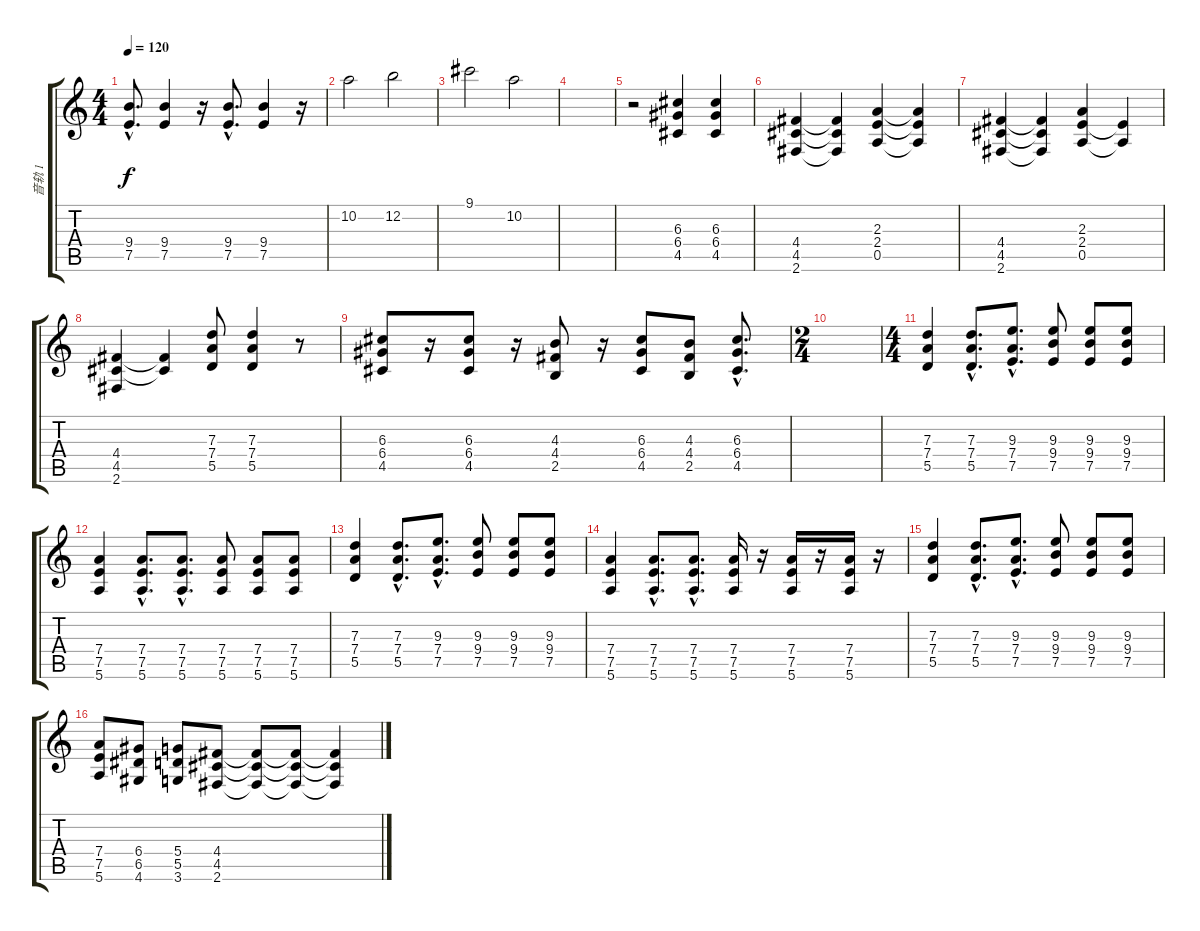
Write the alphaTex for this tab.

\track ("音轨 1" "音轨 1") {instrument distortionguitar}
\staff {score tabs}
\tuning (E4 B3 G3 D3 A2 E2) {hide}
\ts (4 4)
\tempo 120
\clef g2
\ks c
(9.4{hac} 7.5{hac}).8{d dy f} (9.4 7.5).4 r.16 (9.4{hac} 7.5{hac}).8{d} (9.4 7.5).4 r.16 |
10.2.2 12.2.2 |
9.1.2 10.2.2 |
|
r.2 (6.3 6.4 4.5).4 (6.3 6.4 4.5).4 |
(4.4 4.5 2.6).4 (4.4{t} 4.5{t} 2.6{t}).4 (2.3 2.4 0.5).4 (2.3{t} 2.4{t} 0.5{t}).4 |
(4.4 4.5 2.6).4 (4.4{t} 4.5{t} 2.6{t}).4 (2.3 2.4 0.5).4 (2.4{t} 0.5{t}).4 |
(4.4 4.5 2.6).4 (4.4{t} 4.5{t}).4 (7.3 7.4 5.5).8 (7.3 7.4 5.5).4 r.8 |
(6.3 6.4 4.5).8 r.16 (6.3 6.4 4.5).8 r.16 (4.3 4.4 2.5).8 r.16 (6.3 6.4 4.5).8 (4.3 4.4 2.5).8 (6.3{hac} 6.4{hac} 4.5{hac}).8{d} |
\ts (2 4)
|
\ts (4 4)
(7.3 7.4 5.5).4 (7.3{hac} 7.4{hac} 5.5{hac}).8{d} (9.3{hac} 7.4{hac} 7.5{hac}).8{d} (9.3 9.4 7.5).8 (9.3 9.4 7.5).8 (9.3 9.4 7.5).8 |
(7.4 7.5 5.6).4 (7.4{hac} 7.5{hac} 5.6{hac}).8{d} (7.4{hac} 7.5{hac} 5.6{hac}).8{d} (7.4 7.5 5.6).8 (7.4 7.5 5.6).8 (7.4 7.5 5.6).8 |
(7.3 7.4 5.5).4 (7.3{hac} 7.4{hac} 5.5{hac}).8{d} (9.3{hac} 7.4{hac} 7.5{hac}).8{d} (9.3 9.4 7.5).8 (9.3 9.4 7.5).8 (9.3 9.4 7.5).8 |
(7.4 7.5 5.6).4 (7.4{hac} 7.5{hac} 5.6{hac}).8{d} (7.4{hac} 7.5{hac} 5.6{hac}).8{d} (7.4 7.5 5.6).16 r.16 (7.4 7.5 5.6).16 r.16 (7.4 7.5 5.6).16 r.16 |
(7.3 7.4 5.5).4 (7.3{hac} 7.4{hac} 5.5{hac}).8{d} (9.3{hac} 7.4{hac} 7.5{hac}).8{d} (9.3 9.4 7.5).8 (9.3 9.4 7.5).8 (9.3 9.4 7.5).8 |
(7.4 7.5 5.6).8 (6.4 6.5 4.6).8 (5.4 5.5 3.6).8 (4.4 4.5 2.6).8 (4.4{t} 4.5{t} 2.6{t}).8 (4.4{t} 4.5{t} 2.6{t}).8 (4.4{t} 4.5{t} 2.6{t}).4
